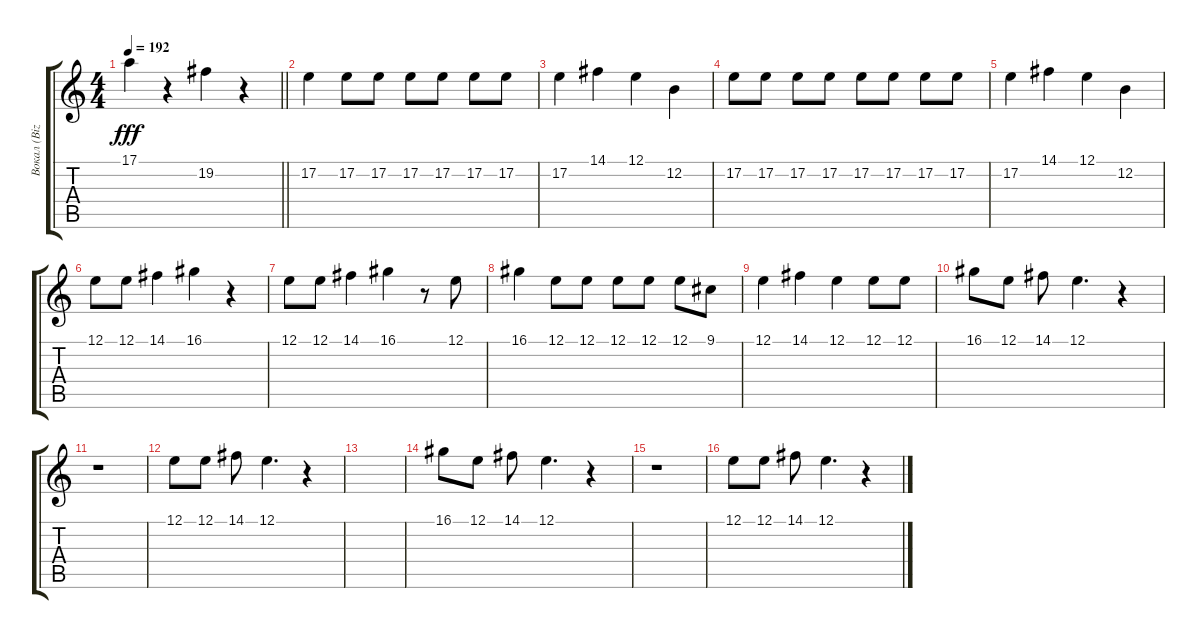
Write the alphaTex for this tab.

\track ("Вокал (Bizzy D)" "Вокал (Biz") {instrument lead2sawtooth}
\staff {score tabs}
\tuning (E4 B3 G3 D3 A2 E2) {hide}
\ts (4 4)
\tempo 192
\clef g2
\barLineRight lightlight
\ks c
17.1.4{dy fff} r.4 19.2.4 r.4 |
17.2.4 17.2.8 17.2.8 17.2.8 17.2.8 17.2.8 17.2.8 |
17.2.4 14.1.4 12.1.4 12.2.4 |
17.2.8 17.2.8 17.2.8 17.2.8 17.2.8 17.2.8 17.2.8 17.2.8 |
17.2.4 14.1.4 12.1.4 12.2.4 |
12.1.8 12.1.8 14.1.4 16.1.4 r.4 |
12.1.8 12.1.8 14.1.4 16.1.4 r.8 12.1.8 |
16.1.4 12.1.8 12.1.8 12.1.8 12.1.8 12.1.8 9.1.8 |
12.1.4 14.1.4 12.1.4 12.1.8 12.1.8 |
16.1.8 12.1.8 14.1.8 12.1.4{d} r.4 |
r.1 |
12.1.8 12.1.8 14.1.8 12.1.4{d} r.4 |
|
16.1.8 12.1.8 14.1.8 12.1.4{d} r.4 |
r.1 |
12.1.8 12.1.8 14.1.8 12.1.4{d} r.4
